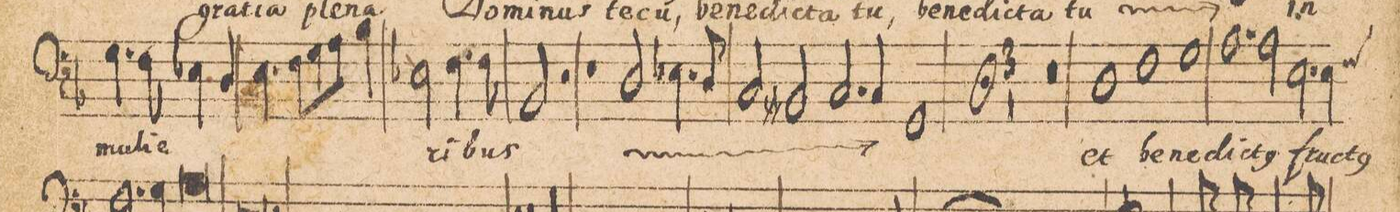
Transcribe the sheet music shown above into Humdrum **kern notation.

**kern	**text	**text
*I"[BASSUS.]	*	*
*clefF4	*	*
*k[b-]	*	*
*met(c|)	*	*
*M2/1	*	*
4.G\	mu-	.
8F\	-li-	.
4E-X\	-e-	.
4D/	.	.
=21-	=21-	=21-
4.E-\	.	.
8F\L	.	.
8G\	.	.
8A\J	.	.
4B-\	.	.
2E-X\	.	.
4.F\	.	.
8F\	-ri-	.
=22-	=22-	=22-
2BB-/	-bus	.
2r	.	.
1r	.	.
=23-	=23-	=23-
*	*ij	*
2D/	in	.
4.E-X\	mu-	.
8D/	-li-	.
2C/	-e-	.
2BBn/	.	.
=24-	=24-	=24-
2.C/	.	.
4C/	ri-	.
1GG	-bus	.
*	*Xij	*
=25-	=25-	=25-
*M3/1	*	*
0.r	.	.
=26-	=26-	=26-
1D	et	.
1F	be-	.
1G	-ne-	.
=27-	=27-	=27-
1.A	-di-	.
2A\	-ct(us)	.
2.E\	fru-	.
*custos:F	*	*
4E\	-ct(us)	.
=28-	=28-	=28-
*-	*-	*-
